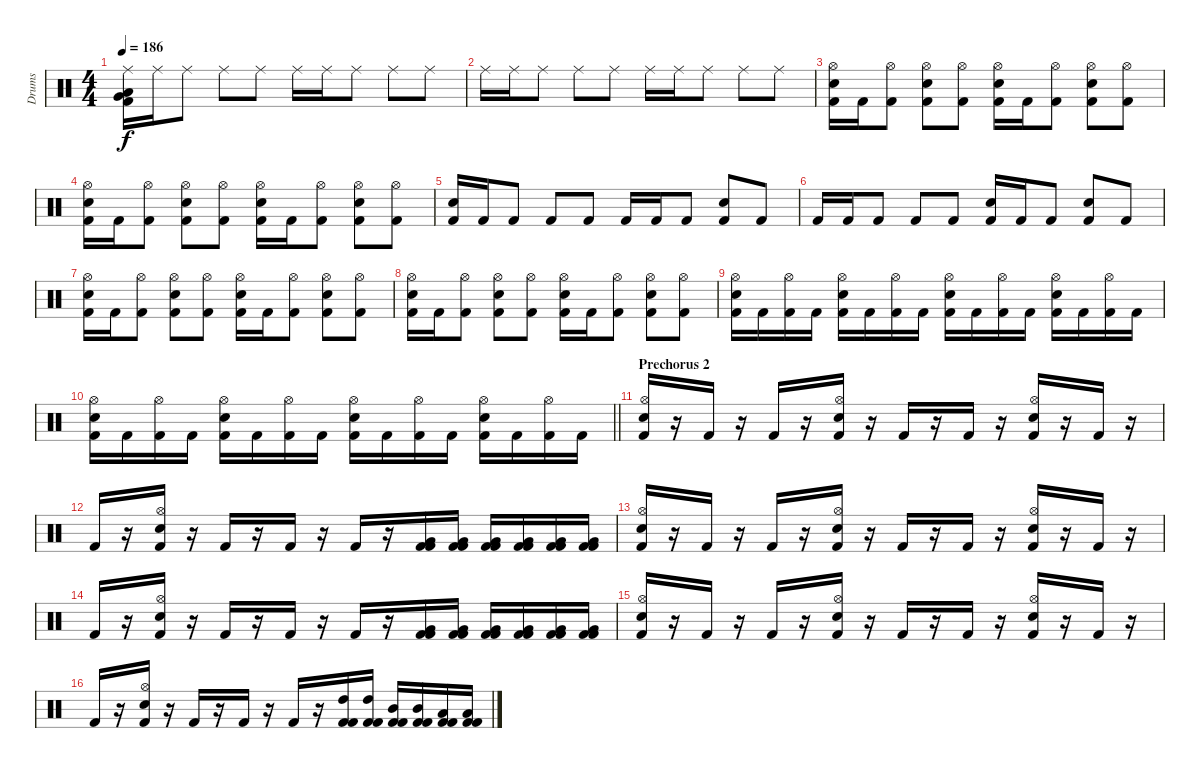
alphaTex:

\track ("Drums" "Drums") {instrument percussion}
\staff {score}
\articulation defaults
\ts (4 4)
\tempo 186
\clef neutral
\ks c
("Ride (middle)" "Low Floor Tom (hit)" "Very Low Tom (hit)" "Kick (hit) 2").16{dy f} "Ride (middle)".16 "Ride (middle)".8 "Ride (middle)".8 "Ride (middle)".8 "Ride (middle)".16 "Ride (middle)".16 "Ride (middle)".8 "Ride (middle)".8 "Ride (middle)".8 |
"Ride (middle)".16 "Ride (middle)".16 "Ride (middle)".8 "Ride (middle)".8 "Ride (middle)".8 "Ride (middle)".16 "Ride (middle)".16 "Ride (middle)".8 "Ride (middle)".8 "Ride (middle)".8 |
("Hi-Hat (open)" "Snare (hit) 2" "Kick (hit) 2").16 "Kick (hit) 2".16 ("Hi-Hat (open)" "Kick (hit) 2").8 ("Hi-Hat (open)" "Snare (hit) 2" "Kick (hit) 2").8 ("Hi-Hat (open)" "Kick (hit) 2").8 ("Hi-Hat (open)" "Snare (hit) 2" "Kick (hit) 2").16 "Kick (hit) 2".16 ("Hi-Hat (open)" "Kick (hit) 2").8 ("Hi-Hat (open)" "Snare (hit) 2" "Kick (hit) 2").8 ("Hi-Hat (open)" "Kick (hit) 2").8 |
("Hi-Hat (open)" "Snare (hit) 2" "Kick (hit) 2").16 "Kick (hit) 2".16 ("Hi-Hat (open)" "Kick (hit) 2").8 ("Hi-Hat (open)" "Snare (hit) 2" "Kick (hit) 2").8 ("Hi-Hat (open)" "Kick (hit) 2").8 ("Hi-Hat (open)" "Snare (hit) 2" "Kick (hit) 2").16 "Kick (hit) 2".16 ("Hi-Hat (open)" "Kick (hit) 2").8 ("Hi-Hat (open)" "Snare (hit) 2" "Kick (hit) 2").8 ("Hi-Hat (open)" "Kick (hit) 2").8 |
("Snare (hit) 2" "Kick (hit) 2").16 "Kick (hit) 2".16 "Kick (hit) 2".8 "Kick (hit) 2".8 "Kick (hit) 2".8 "Kick (hit) 2".16 "Kick (hit) 2".16 "Kick (hit) 2".8 ("Snare (hit) 2" "Kick (hit) 2").8 "Kick (hit) 2".8 |
"Kick (hit) 2".16 "Kick (hit) 2".16 "Kick (hit) 2".8 "Kick (hit) 2".8 "Kick (hit) 2".8 ("Snare (hit) 2" "Kick (hit) 2").16 "Kick (hit) 2".16 "Kick (hit) 2".8 ("Snare (hit) 2" "Kick (hit) 2").8 "Kick (hit) 2".8 |
("Hi-Hat (open)" "Snare (hit) 2" "Kick (hit) 2").16 "Kick (hit) 2".16 ("Hi-Hat (open)" "Kick (hit) 2").8 ("Hi-Hat (open)" "Snare (hit) 2" "Kick (hit) 2").8 ("Hi-Hat (open)" "Kick (hit) 2").8 ("Hi-Hat (open)" "Snare (hit) 2" "Kick (hit) 2").16 "Kick (hit) 2".16 ("Hi-Hat (open)" "Kick (hit) 2").8 ("Hi-Hat (open)" "Snare (hit) 2" "Kick (hit) 2").8 ("Hi-Hat (open)" "Kick (hit) 2").8 |
("Hi-Hat (open)" "Snare (hit) 2" "Kick (hit) 2").16 "Kick (hit) 2".16 ("Hi-Hat (open)" "Kick (hit) 2").8 ("Hi-Hat (open)" "Snare (hit) 2" "Kick (hit) 2").8 ("Hi-Hat (open)" "Kick (hit) 2").8 ("Hi-Hat (open)" "Snare (hit) 2" "Kick (hit) 2").16 "Kick (hit) 2".16 ("Hi-Hat (open)" "Kick (hit) 2").8 ("Hi-Hat (open)" "Snare (hit) 2" "Kick (hit) 2").8 ("Hi-Hat (open)" "Kick (hit) 2").8 |
("Hi-Hat (open)" "Snare (hit) 2" "Kick (hit) 2").16 "Kick (hit) 2".16 ("Hi-Hat (open)" "Kick (hit) 2").16 "Kick (hit) 2".16 ("Hi-Hat (open)" "Snare (hit) 2" "Kick (hit) 2").16 "Kick (hit) 2".16 ("Hi-Hat (open)" "Kick (hit) 2").16 "Kick (hit) 2".16 ("Hi-Hat (open)" "Snare (hit) 2" "Kick (hit) 2").16 "Kick (hit) 2".16 ("Hi-Hat (open)" "Kick (hit) 2").16 "Kick (hit) 2".16 ("Hi-Hat (open)" "Snare (hit) 2" "Kick (hit) 2").16 "Kick (hit) 2".16 ("Hi-Hat (open)" "Kick (hit) 2").16 "Kick (hit) 2".16 |
\barLineRight lightlight
("Hi-Hat (open)" "Snare (hit) 2" "Kick (hit) 2").16 "Kick (hit) 2".16 ("Hi-Hat (open)" "Kick (hit) 2").16 "Kick (hit) 2".16 ("Hi-Hat (open)" "Snare (hit) 2" "Kick (hit) 2").16 "Kick (hit) 2".16 ("Hi-Hat (open)" "Kick (hit) 2").16 "Kick (hit) 2".16 ("Hi-Hat (open)" "Snare (hit) 2" "Kick (hit) 2").16 "Kick (hit) 2".16 ("Hi-Hat (open)" "Kick (hit) 2").16 "Kick (hit) 2".16 ("Hi-Hat (open)" "Snare (hit) 2" "Kick (hit) 2").16 "Kick (hit) 2".16 ("Hi-Hat (open)" "Kick (hit) 2").16 "Kick (hit) 2".16 |
\section ("" "Prechorus 2")
("Hi-Hat (open)" "Snare (hit) 2" "Kick (hit) 2").16 r.16 "Kick (hit) 2".16 r.16 "Kick (hit) 2".16 r.16 ("Hi-Hat (open)" "Snare (hit) 2" "Kick (hit) 2").16 r.16 "Kick (hit) 2".16 r.16 "Kick (hit) 2".16 r.16 ("Hi-Hat (open)" "Snare (hit) 2" "Kick (hit) 2").16 r.16 "Kick (hit) 2".16 r.16 |
"Kick (hit) 2".16 r.16 ("Hi-Hat (open)" "Snare (hit) 2" "Kick (hit) 2").16 r.16 "Kick (hit) 2".16 r.16 "Kick (hit) 2".16 r.16 "Kick (hit) 2".16 r.16 ("Very Low Tom (hit)" "Kick (hit) 2" "Kick (hit) 2").16 ("Very Low Tom (hit)" "Kick (hit) 2" "Kick (hit) 2").16 ("Very Low Tom (hit)" "Kick (hit) 2" "Kick (hit) 2").16 ("Very Low Tom (hit)" "Kick (hit) 2" "Kick (hit) 2").16 ("Very Low Tom (hit)" "Kick (hit) 2" "Kick (hit) 2").16 ("Very Low Tom (hit)" "Kick (hit) 2" "Kick (hit) 2").16 |
("Hi-Hat (open)" "Snare (hit) 2" "Kick (hit) 2").16 r.16 "Kick (hit) 2".16 r.16 "Kick (hit) 2".16 r.16 ("Hi-Hat (open)" "Snare (hit) 2" "Kick (hit) 2").16 r.16 "Kick (hit) 2".16 r.16 "Kick (hit) 2".16 r.16 ("Hi-Hat (open)" "Snare (hit) 2" "Kick (hit) 2").16 r.16 "Kick (hit) 2".16 r.16 |
"Kick (hit) 2".16 r.16 ("Hi-Hat (open)" "Snare (hit) 2" "Kick (hit) 2").16 r.16 "Kick (hit) 2".16 r.16 "Kick (hit) 2".16 r.16 "Kick (hit) 2".16 r.16 ("Very Low Tom (hit)" "Kick (hit) 2" "Kick (hit) 2").16 ("Very Low Tom (hit)" "Kick (hit) 2" "Kick (hit) 2").16 ("Very Low Tom (hit)" "Kick (hit) 2" "Kick (hit) 2").16 ("Very Low Tom (hit)" "Kick (hit) 2" "Kick (hit) 2").16 ("Very Low Tom (hit)" "Kick (hit) 2" "Kick (hit) 2").16 ("Very Low Tom (hit)" "Kick (hit) 2" "Kick (hit) 2").16 |
("Hi-Hat (open)" "Snare (hit) 2" "Kick (hit) 2").16 r.16 "Kick (hit) 2".16 r.16 "Kick (hit) 2".16 r.16 ("Hi-Hat (open)" "Snare (hit) 2" "Kick (hit) 2").16 r.16 "Kick (hit) 2".16 r.16 "Kick (hit) 2".16 r.16 ("Hi-Hat (open)" "Snare (hit) 2" "Kick (hit) 2").16 r.16 "Kick (hit) 2".16 r.16 |
"Kick (hit) 2".16 r.16 ("Hi-Hat (open)" "Snare (hit) 2" "Kick (hit) 2").16 r.16 "Kick (hit) 2".16 r.16 "Kick (hit) 2".16 r.16 "Kick (hit) 2".16 r.16 ("High Tom (hit)" "Kick (hit) 2" "Kick (hit) 2").16 ("High Tom (hit)" "Kick (hit) 2" "Kick (hit) 2").16 ("Mid Tom (hit)" "Kick (hit) 2" "Kick (hit) 2").16 ("Mid Tom (hit)" "Kick (hit) 2" "Kick (hit) 2").16 ("Low Tom (hit)" "Kick (hit) 2" "Kick (hit) 2").16 ("Low Tom (hit)" "Kick (hit) 2" "Kick (hit) 2").16
